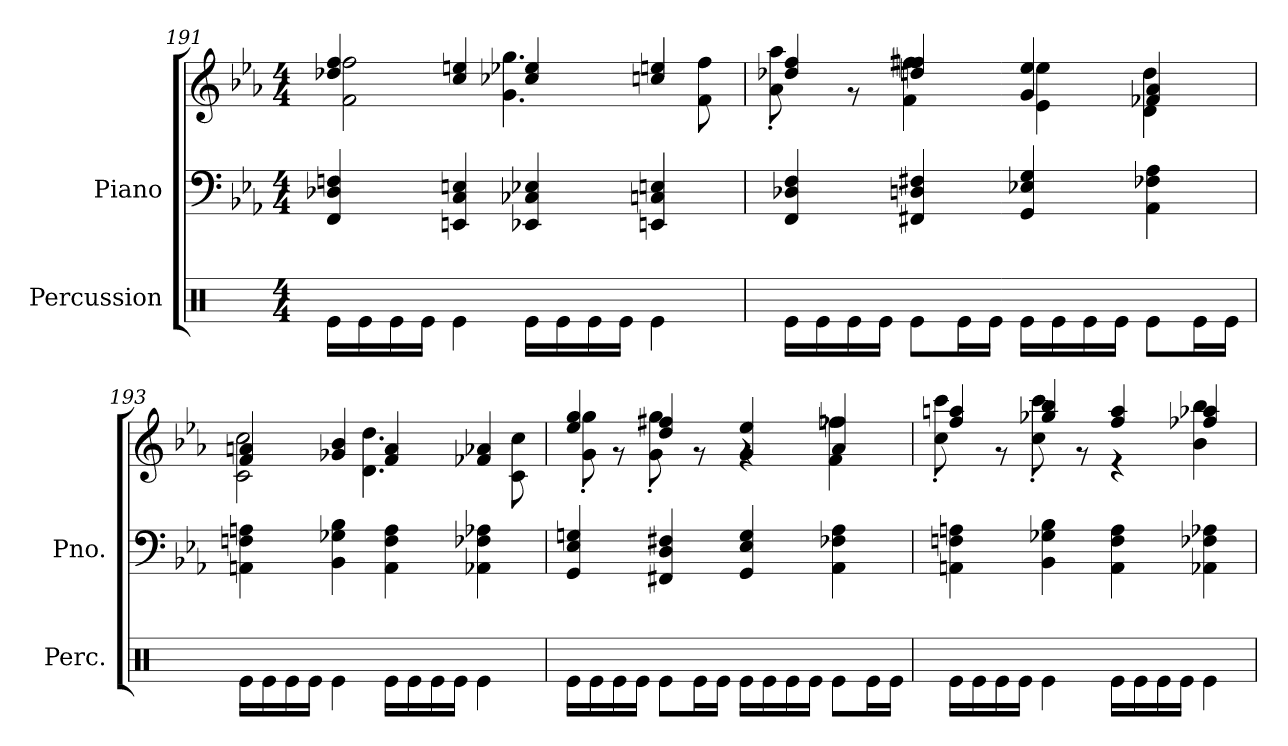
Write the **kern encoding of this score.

**kern	**kern	**kern
*part2	*part1	*part1
*staff3	*staff2	*staff1
*I"Percussion	*I"Piano	*
*I'Perc.	*I'Pno.	*
*clefX	*clefF4	*clefG2
*k[]	*k[b-e-a-]	*k[b-e-a-]
*	*E-:	*E-:
*M4/4	*M4/4	*M4/4
=191	=191	=191
*	*	*^
16Re\LL	4FF/ 4D-X/ 4Fn/	4dd-X/ 4ff/	2f\ 2ff\
16Re\	.	.	.
16Re\	.	.	.
16Re\JJ	.	.	.
4Re\	4EEn/ 4C/ 4En/	4cc/ 4een/	.
16Re\LL	4EE-X/ 4C-X/ 4E-X/	4cc-X/ 4ee-X/	4.g\ 4.gg\
16Re\	.	.	.
16Re\	.	.	.
16Re\JJ	.	.	.
4Re\	4EEn/ 4Cn/ 4En/	4ccn/ 4een/	.
.	.	.	8f\ 8ff\
=192	=192	=192	=192
16Re\LL	4FF/ 4D-X/ 4F/	4dd-X/ 4ff/	8a-\' 8aa-\'
16Re\	.	.	.
16Re\	.	.	8r
16Re\JJ	.	.	.
8Re\L	4FF#X/ 4Dn/ 4F#X/	4ddn/ 4ff#X/	4f\ 4ffn\
16Re\L	.	.	.
16Re\JJ	.	.	.
16Re\LL	4GG/ 4E-X/ 4G/	4g/ 4ee-/	4e-\ 4ee-\
16Re\	.	.	.
16Re\	.	.	.
16Re\JJ	.	.	.
8Re\L	4AA-\ 4F-X\ 4A-\	4f-X/ 4a-/	4d\ 4dd\
16Re\L	.	.	.
16Re\JJ	.	.	.
=193	=193	=193	=193
16Re\LL	4AAn\ 4Fn\ 4An\	4f/ 4an/	2c\ 2cc\
16Re\	.	.	.
16Re\	.	.	.
16Re\JJ	.	.	.
4Re\	4BB-\ 4G-X\ 4B-\	4g-X/ 4b-/	.
16Re\LL	4AA\ 4F\ 4A\	4f/ 4a/	4.d\ 4.dd\
16Re\	.	.	.
16Re\	.	.	.
16Re\JJ	.	.	.
4Re\	4AA-X\ 4F-X\ 4A-X\	4f-X/ 4a-X/	.
.	.	.	8c\ 8cc\
!!LO:PB:g=z	!!
=194	=194	=194	=194
16Re\LL	4GG/ 4E-/ 4Gn/	4ee-/ 4gg/	8g\' 8gg\'
16Re\	.	.	.
16Re\	.	.	8r
16Re\JJ	.	.	.
8Re\L	4FF#X/ 4D/ 4F#X/	4dd/ 4ff#X/	8g\' 8gg\'
16Re\L	.	.	8r
16Re\JJ	.	.	.
16Re\LL	4GG/ 4E-/ 4G/	4g/ 4ee-/	4rg
16Re\	.	.	.
16Re\	.	.	.
16Re\JJ	.	.	.
8Re\L	4AA-\ 4F-X\ 4A-\	4a-/ 4ff-X/	4f\ 4ffn\
16Re\L	.	.	.
16Re\JJ	.	.	.
=195	=195	=195	=195
16Re\LL	4AAn\ 4Fn\ 4An\	4ff/ 4aan/	8cc\' 8ccc\'
16Re\	.	.	.
16Re\	.	.	8r
16Re\JJ	.	.	.
4Re\	4BB-\ 4G-X\ 4B-\	4gg-X/ 4bb-/	8cc\' 8ccc\'
.	.	.	8r
16Re\LL	4AA\ 4F\ 4A\	4ff/ 4aa/	4r
16Re\	.	.	.
16Re\	.	.	.
16Re\JJ	.	.	.
4Re\	4AA-X\ 4F-X\ 4A-X\	4ff-X/ 4aa-X/	4b-\ 4bb-\
*	*	*v	*v
=	=	=
*-	*-	*-
